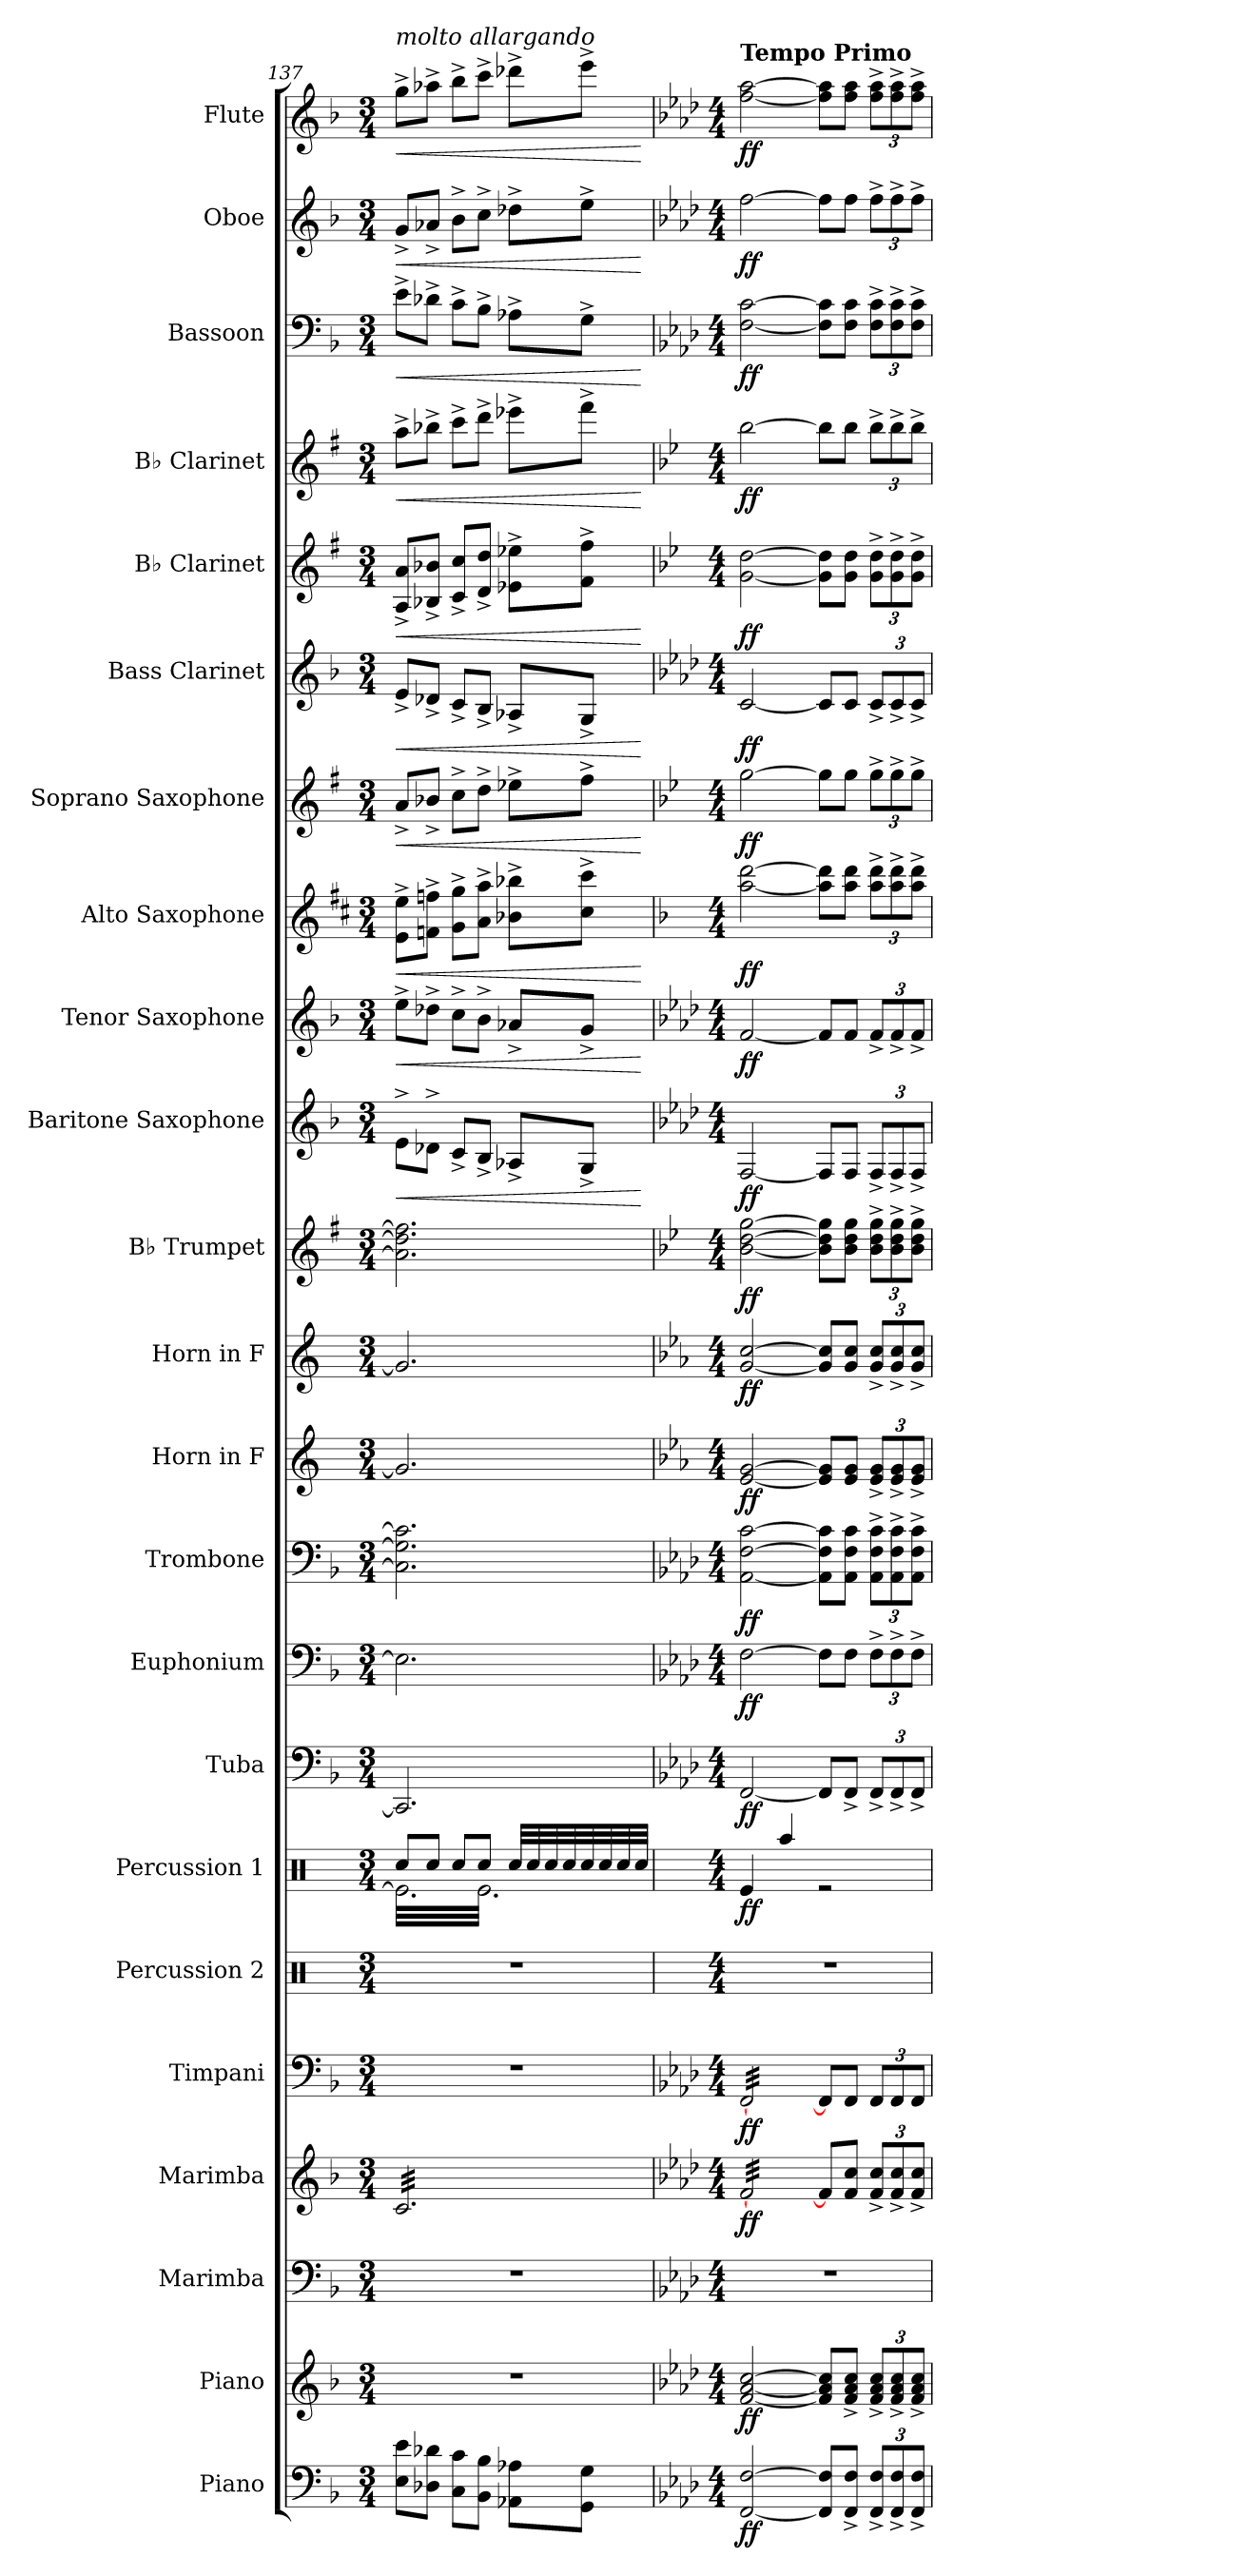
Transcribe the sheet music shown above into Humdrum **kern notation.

**kern	**dynam	**kern	**dynam	**kern	**kern	**dynam	**kern	**dynam	**kern	**kern	**dynam	**kern	**dynam	**kern	**dynam	**kern	**dynam	**kern	**dynam	**kern	**dynam	**kern	**dynam	**kern	**dynam	**kern	**dynam	**kern	**dynam	**kern	**dynam	**kern	**dynam	**kern	**dynam	**kern	**dynam	**kern	**dynam	**kern	**dynam	**kern	**dynam
*part23	*part23	*part22	*part22	*part21	*part20	*part20	*part19	*part19	*part18	*part17	*part17	*part16	*part16	*part15	*part15	*part14	*part14	*part13	*part13	*part12	*part12	*part11	*part11	*part10	*part10	*part9	*part9	*part8	*part8	*part7	*part7	*part6	*part6	*part5	*part5	*part4	*part4	*part3	*part3	*part2	*part2	*part1	*part1
*staff23	*staff23	*staff22	*staff22	*staff21	*staff20	*staff20	*staff19	*staff19	*staff18	*staff17	*staff17	*staff16	*staff16	*staff15	*staff15	*staff14	*staff14	*staff13	*staff13	*staff12	*staff12	*staff11	*staff11	*staff10	*staff10	*staff9	*staff9	*staff8	*staff8	*staff7	*staff7	*staff6	*staff6	*staff5	*staff5	*staff4	*staff4	*staff3	*staff3	*staff2	*staff2	*staff1	*staff1
*I"Piano	*	*I"Piano	*	*I"Marimba	*I"Marimba	*	*I"Timpani	*	*I"Percussion 2	*I"Percussion 1	*	*I"Tuba	*	*I"Euphonium	*	*I"Trombone	*	*I"Horn in F	*	*I"Horn in F	*	*I"B♭ Trumpet	*	*I"Baritone Saxophone	*	*I"Tenor Saxophone	*	*I"Alto Saxophone	*	*I"Soprano Saxophone	*	*I"Bass Clarinet	*	*I"B♭ Clarinet	*	*I"B♭ Clarinet	*	*I"Bassoon	*	*I"Oboe	*	*I"Flute	*
*I'Pno.	*	*I'Pno.	*	*I'Mrm.	*I'Mrm.	*	*I'Timp.	*	*I'Pr. 2	*I'Pr. 1	*	*I'Tu.	*	*I'Eu.	*	*I'Trb.	*	*	*	*	*	*I'B♭ Tpt.	*	*I'Bar. Sax.	*	*I'T. Sax.	*	*I'A. Sax.	*	*I'S. Sax.	*	*I'B. Cl.	*	*I'B♭ Cl.	*	*I'B♭ Cl.	*	*I'Bsn.	*	*I'Ob.	*	*I'Fl.	*
!!LO:PB:g=z
*clefF4	*	*clefG2	*	*clefF4	*clefG2	*	*clefF4	*	*clefX	*clefX	*	*clefF4	*	*clefF4	*	*clefF4	*	*clefG2	*	*clefG2	*	*clefG2	*	*clefG2	*	*clefG2	*	*clefG2	*	*clefG2	*	*clefG2	*	*clefG2	*	*clefG2	*	*clefF4	*	*clefG2	*	*clefG2	*
*	*	*	*	*	*	*	*	*	*	*	*	*	*	*	*	*	*	*ITrd4c7	*	*ITrd4c7	*	*ITrd1c2	*	*ITrd12c21	*	*ITrd8c14	*	*ITrd5c9	*	*ITrd1c2	*	*ITrd8c14	*	*ITrd1c2	*	*ITrd1c2	*	*	*	*	*	*	*
*k[b-]	*	*k[b-]	*	*k[b-]	*k[b-]	*	*k[b-]	*	*k[]	*k[]	*	*k[b-]	*	*k[b-]	*	*k[b-]	*	*k[b-]	*	*k[b-]	*	*k[b-]	*	*k[b-]	*	*k[b-]	*	*k[b-]	*	*k[b-]	*	*k[b-]	*	*k[b-]	*	*k[b-]	*	*k[b-]	*	*k[b-]	*	*k[b-]	*
*M3/4	*	*M3/4	*	*M3/4	*M3/4	*	*M3/4	*	*M3/4	*M3/4	*	*M3/4	*	*M3/4	*	*M3/4	*	*M3/4	*	*M3/4	*	*M3/4	*	*M3/4	*	*M3/4	*	*M3/4	*	*M3/4	*	*M3/4	*	*M3/4	*	*M3/4	*	*M3/4	*	*M3/4	*	*M3/4	*
*MM160	*	*MM160	*	*MM160	*MM160	*	*MM160	*	*MM160	*MM160	*	*MM160	*	*MM160	*	*MM160	*	*MM160	*	*MM160	*	*MM160	*	*MM160	*	*MM160	*	*MM160	*	*MM160	*	*MM160	*	*MM160	*	*MM160	*	*MM160	*	*MM160	*	*MM160	*
=137	=137	=137	=137	=137	=137	=137	=137	=137	=137	=137	=137	=137	=137	=137	=137	=137	=137	=137	=137	=137	=137	=137	=137	=137	=137	=137	=137	=137	=137	=137	=137	=137	=137	=137	=137	=137	=137	=137	=137	=137	=137	=137	=137
*	*	*	*	*	*	*	*	*	*	*^	*	*	*	*	*	*	*	*	*	*	*	*	*	*	*	*	*	*	*	*	*	*	*	*	*	*	*	*	*	*	*	*	*
!	!	!	!	!	!	!	!	!	!	!	!	!	!	!	!	!	!	!	!	!	!	!	!	!	!	!	!	!	!	!	!	!	!	!	!	!	!	!	!	!	!	!	!LO:TX:a:i:t=molto allargando	!
!	!	!	!	!	!	!	!	!	!	!	!	!	!	!	!	!	!	!	!	!	!	!	!	!	!	!LO:HP:b	!	!LO:HP:b	!	!LO:HP:b	!	!LO:HP:b	!	!LO:HP:b	!	!LO:HP:b	!	!LO:HP:b	!	!LO:HP:b	!	!LO:HP:b	!	!LO:HP:b
*	*	*	*	*	*tremolo	*	*	*	*	*	*	*	*	*	*	*	*	*	*	*	*	*	*	*	*	*	*	*	*	*	*	*	*	*	*	*	*	*	*	*	*	*	*	*
*	*	*	*	*	*	*	*	*	*	*tremolo	*	*	*	*	*	*	*	*	*	*	*	*	*	*	*	*	*	*	*	*	*	*	*	*	*	*	*	*	*	*	*	*	*	*
8E\ 8e\L	.	2.r	.	2.r	32c/LLL	.	2.r	.	2.r	32Re\]LLL	8Rcc/L	.	2.CC/]	.	2.E\]	.	2.C\] 2.G\] 2.c\]	.	2.c/]	.	2.c/]	.	2.g\] 2.cc\] 2.ee\]	.	8E^\L	<	8e^\L	<	8G\^ 8g\^L	<	8g^/L	<	8E^/L	<	8G/^ 8g/^L	<	8gg^\L	<	8e^\L	<	8g^/L	<	8gg^\L	<
.	.	.	.	.	32c/	.	.	.	.	32Re\	.	.	.	.	.	.	.	.	.	.	.	.	.	.	.	.	.	.	.	.	.	.	.	.	.	.	.	.	.	.	.	.	.	.
.	.	.	.	.	32c/	.	.	.	.	32Re\	.	.	.	.	.	.	.	.	.	.	.	.	.	.	.	.	.	.	.	.	.	.	.	.	.	.	.	.	.	.	.	.	.	.
.	.	.	.	.	32c/	.	.	.	.	32Re\	.	.	.	.	.	.	.	.	.	.	.	.	.	.	.	.	.	.	.	.	.	.	.	.	.	.	.	.	.	.	.	.	.	.
*	*	*	*	*	*	*	*	*	*	*	*	*	*	*	*	*	*	*	*	*	*	*	*	*	*	*	*	*	*	*	*	*	*	*	*	*	*	*	*	*	*	*	*MM140	*
8D-X\ 8d-X\J	.	.	.	.	32c/	.	.	.	.	32Re\	8Rcc/J	.	.	.	.	.	.	.	.	.	.	.	.	.	8D-X^\J	.	8d-X^\J	.	8A-X\^ 8a-X\^J	.	8a-X^/J	.	8D-X^/J	.	8A-X/^ 8a-X/^J	.	8aa-X^\J	.	8d-X^\J	.	8a-X^/J	.	8aa-X^\J	.
.	.	.	.	.	32c/	.	.	.	.	32Re\	.	.	.	.	.	.	.	.	.	.	.	.	.	.	.	.	.	.	.	.	.	.	.	.	.	.	.	.	.	.	.	.	.	.
.	.	.	.	.	32c/	.	.	.	.	32Re\	.	.	.	.	.	.	.	.	.	.	.	.	.	.	.	.	.	.	.	.	.	.	.	.	.	.	.	.	.	.	.	.	.	.
.	.	.	.	.	32c/	.	.	.	.	32Re\	.	.	.	.	.	.	.	.	.	.	.	.	.	.	.	.	.	.	.	.	.	.	.	.	.	.	.	.	.	.	.	.	.	.
*	*	*	*	*	*	*	*	*	*	*	*	*	*	*	*	*	*	*	*	*	*	*	*	*	*	*	*	*	*	*	*	*	*	*	*	*	*	*	*	*	*	*	*MM120	*
8C\ 8c\L	.	.	.	.	32c/	.	.	.	.	32Re\	8Rcc/L	.	.	.	.	.	.	.	.	.	.	.	.	.	8C^/L	.	8c^\L	.	8B-\^ 8b-\^L	.	8b-^\L	.	8C^/L	.	8B-/^ 8b-/^L	.	8bb-^\L	.	8c^\L	.	8b-^\L	.	8bb-^\L	.
.	.	.	.	.	32c/	.	.	.	.	32Re\	.	.	.	.	.	.	.	.	.	.	.	.	.	.	.	.	.	.	.	.	.	.	.	.	.	.	.	.	.	.	.	.	.	.
.	.	.	.	.	32c/	.	.	.	.	32Re\	.	.	.	.	.	.	.	.	.	.	.	.	.	.	.	.	.	.	.	.	.	.	.	.	.	.	.	.	.	.	.	.	.	.
.	.	.	.	.	32c/	.	.	.	.	32Re\	.	.	.	.	.	.	.	.	.	.	.	.	.	.	.	.	.	.	.	.	.	.	.	.	.	.	.	.	.	.	.	.	.	.
*	*	*	*	*	*	*	*	*	*	*	*	*	*	*	*	*	*	*	*	*	*	*	*	*	*	*	*	*	*	*	*	*	*	*	*	*	*	*	*	*	*	*	*MM90	*
8BB-\ 8B-\J	.	.	.	.	32c/	.	.	.	.	32Re\	8Rcc/J	.	.	.	.	.	.	.	.	.	.	.	.	.	8BB-^/J	.	8B-^\J	.	8c\^ 8cc\^J	.	8cc^\J	.	8BB-^/J	.	8c/^ 8cc/^J	.	8ccc^\J	.	8B-^\J	.	8cc^\J	.	8ccc^\J	.
.	.	.	.	.	32c/	.	.	.	.	32Re\	.	.	.	.	.	.	.	.	.	.	.	.	.	.	.	.	.	.	.	.	.	.	.	.	.	.	.	.	.	.	.	.	.	.
.	.	.	.	.	32c/	.	.	.	.	32Re\	.	.	.	.	.	.	.	.	.	.	.	.	.	.	.	.	.	.	.	.	.	.	.	.	.	.	.	.	.	.	.	.	.	.
.	.	.	.	.	32c/	.	.	.	.	32Re\	.	.	.	.	.	.	.	.	.	.	.	.	.	.	.	.	.	.	.	.	.	.	.	.	.	.	.	.	.	.	.	.	.	.
*	*	*	*	*	*	*	*	*	*	*	*	*	*	*	*	*	*	*	*	*	*	*	*	*	*	*	*	*	*	*	*	*	*	*	*	*	*	*	*	*	*	*	*MM70	*
8AA-X\ 8A-X\L	.	.	.	.	32c/	.	.	.	.	32Re\	32Rcc/LLL	.	.	.	.	.	.	.	.	.	.	.	.	.	8AA-X^/L	.	8A-X^/L	.	8d-X\^ 8dd-X\^L	.	8dd-X^\L	.	8AA-X^/L	.	8d-X\^ 8dd-X\^L	.	8ddd-X^\L	.	8A-X^\L	.	8dd-X^\L	.	8ddd-X^\L	.
.	.	.	.	.	32c/	.	.	.	.	32Re\	32Rcc/	.	.	.	.	.	.	.	.	.	.	.	.	.	.	.	.	.	.	.	.	.	.	.	.	.	.	.	.	.	.	.	.	.
.	.	.	.	.	32c/	.	.	.	.	32Re\	32Rcc/	.	.	.	.	.	.	.	.	.	.	.	.	.	.	.	.	.	.	.	.	.	.	.	.	.	.	.	.	.	.	.	.	.
.	.	.	.	.	32c/	.	.	.	.	32Re\	32Rcc/	.	.	.	.	.	.	.	.	.	.	.	.	.	.	.	.	.	.	.	.	.	.	.	.	.	.	.	.	.	.	.	.	.
*	*	*	*	*	*	*	*	*	*	*	*	*	*	*	*	*	*	*	*	*	*	*	*	*	*	*	*	*	*	*	*	*	*	*	*	*	*	*	*	*	*	*	*MM40	*
8GG\ 8G\J	.	.	.	.	32c/	.	.	.	.	32Re\	32Rcc/	.	.	.	.	.	.	.	.	.	.	.	.	.	8GG^/J	.	8G^/J	.	8e\^ 8ee\^J	.	8ee^\J	.	8GG^/J	.	8e\^ 8ee\^J	.	8eee^\J	.	8G^\J	.	8ee^\J	.	8eee^\J	.
.	.	.	.	.	32c/	.	.	.	.	32Re\	32Rcc/	.	.	.	.	.	.	.	.	.	.	.	.	.	.	.	.	.	.	.	.	.	.	.	.	.	.	.	.	.	.	.	.	.
.	.	.	.	.	32c/	.	.	.	.	32Re\	32Rcc/	.	.	.	.	.	.	.	.	.	.	.	.	.	.	.	.	.	.	.	.	.	.	.	.	.	.	.	.	.	.	.	.	.
.	.	.	.	.	32c/JJJ	.	.	.	.	32Re\JJJ	32Rcc/JJJ	.	.	.	.	.	.	.	.	.	.	.	.	.	.	.	.	.	.	.	.	.	.	.	.	.	.	.	.	.	.	.	.	.
*	*	*	*	*	*	*	*	*	*	*Xtremolo	*	*	*	*	*	*	*	*	*	*	*	*	*	*	*	*	*	*	*	*	*	*	*	*	*	*	*	*	*	*	*	*	*	*
*	*	*	*	*	*	*	*	*	*	*v	*v	*	*	*	*	*	*	*	*	*	*	*	*	*	*	*	*	*	*	*	*	*	*	*	*	*	*	*	*	*	*	*	*	*
.	.	.	.	.	.	.	.	.	.	.	.	.	.	.	.	.	.	.	.	.	.	.	.	.	[	.	[	.	[	.	[	.	[	.	[	.	[	.	[	.	[	.	[
=138	=138	=138	=138	=138	=138	=138	=138	=138	=138	=138	=138	=138	=138	=138	=138	=138	=138	=138	=138	=138	=138	=138	=138	=138	=138	=138	=138	=138	=138	=138	=138	=138	=138	=138	=138	=138	=138	=138	=138	=138	=138	=138	=138
!!LO:REH:place=s1:a:B:fs=14:t=138
*k[b-e-a-d-]	*	*k[b-e-a-d-]	*	*k[b-e-a-d-]	*k[b-e-a-d-]	*	*k[b-e-a-d-]	*	*	*	*	*k[b-e-a-d-]	*	*k[b-e-a-d-]	*	*k[b-e-a-d-]	*	*k[b-e-a-d-]	*	*k[b-e-a-d-]	*	*k[b-e-a-d-]	*	*k[b-e-a-d-]	*	*k[b-e-a-d-]	*	*k[b-e-a-d-]	*	*k[b-e-a-d-]	*	*k[b-e-a-d-]	*	*k[b-e-a-d-]	*	*k[b-e-a-d-]	*	*k[b-e-a-d-]	*	*k[b-e-a-d-]	*	*k[b-e-a-d-]	*
*M4/4	*	*M4/4	*	*M4/4	*M4/4	*	*M4/4	*	*M4/4	*M4/4	*	*M4/4	*	*M4/4	*	*M4/4	*	*M4/4	*	*M4/4	*	*M4/4	*	*M4/4	*	*M4/4	*	*M4/4	*	*M4/4	*	*M4/4	*	*M4/4	*	*M4/4	*	*M4/4	*	*M4/4	*	*M4/4	*
*	*	*	*	*	*	*	*	*	*	*	*	*	*	*	*	*	*	*	*	*	*	*	*	*	*	*	*	*	*	*	*	*	*	*	*	*	*	*	*	*	*	*MM64	*
!	!	!	!	!	!	!	!	!	!	!	!	!	!	!	!	!	!	!	!	!	!	!	!	!	!	!	!	!	!	!	!	!	!	!	!	!	!	!	!	!	!	!LO:TX:a:B:t=Tempo Primo	!
!	!LO:DY:b	!	!LO:DY:b	!	!	!LO:DY:b	!	!LO:DY:b	!	!	!LO:DY:b	!	!LO:DY:b	!	!LO:DY:b	!	!LO:DY:b	!	!LO:DY:b	!	!LO:DY:b	!	!LO:DY:b	!	!LO:DY:b	!	!LO:DY:b	!	!LO:DY:b	!	!LO:DY:b	!	!LO:DY:b	!	!LO:DY:b	!	!LO:DY:b	!	!LO:DY:b	!	!LO:DY:b	!	!LO:DY:b
*	*	*	*	*	*	*	*tremolo	*	*	*	*	*	*	*	*	*	*	*	*	*	*	*	*	*	*	*	*	*	*	*	*	*	*	*	*	*	*	*	*	*	*	*	*
[2FF/ [2F/	ff	[2f/ [2a-/ [2cc/	ff	1r	[32f/LLL	ff	[32FF/LLL	ff	1r	4Re/	ff	[2FF/	ff	[2F\	ff	[2AA-\ [2F\ [2c\	ff	[2A-/ [2c/	ff	[2c/ [2f/	ff	[2a-\ [2cc\ [2ff\	ff	[2FF/	ff	[2F/	ff	[2cc\ [2ff\	ff	[2ff\	ff	[2C/	ff	[2f\ [2cc\	ff	[2aa-\	ff	[2F\ [2c\	ff	[2ff\	ff	[2ff\ [2aa-\	ff
.	.	.	.	.	32f/	.	32FF/	.	.	.	.	.	.	.	.	.	.	.	.	.	.	.	.	.	.	.	.	.	.	.	.	.	.	.	.	.	.	.	.	.	.	.	.
.	.	.	.	.	32f/	.	32FF/	.	.	.	.	.	.	.	.	.	.	.	.	.	.	.	.	.	.	.	.	.	.	.	.	.	.	.	.	.	.	.	.	.	.	.	.
.	.	.	.	.	32f/	.	32FF/	.	.	.	.	.	.	.	.	.	.	.	.	.	.	.	.	.	.	.	.	.	.	.	.	.	.	.	.	.	.	.	.	.	.	.	.
.	.	.	.	.	32f/	.	32FF/	.	.	.	.	.	.	.	.	.	.	.	.	.	.	.	.	.	.	.	.	.	.	.	.	.	.	.	.	.	.	.	.	.	.	.	.
.	.	.	.	.	32f/	.	32FF/	.	.	.	.	.	.	.	.	.	.	.	.	.	.	.	.	.	.	.	.	.	.	.	.	.	.	.	.	.	.	.	.	.	.	.	.
.	.	.	.	.	32f/	.	32FF/	.	.	.	.	.	.	.	.	.	.	.	.	.	.	.	.	.	.	.	.	.	.	.	.	.	.	.	.	.	.	.	.	.	.	.	.
.	.	.	.	.	32f/	.	32FF/	.	.	.	.	.	.	.	.	.	.	.	.	.	.	.	.	.	.	.	.	.	.	.	.	.	.	.	.	.	.	.	.	.	.	.	.
.	.	.	.	.	32f/	.	32FF/	.	.	4Raa/	.	.	.	.	.	.	.	.	.	.	.	.	.	.	.	.	.	.	.	.	.	.	.	.	.	.	.	.	.	.	.	.	.
.	.	.	.	.	32f/	.	32FF/	.	.	.	.	.	.	.	.	.	.	.	.	.	.	.	.	.	.	.	.	.	.	.	.	.	.	.	.	.	.	.	.	.	.	.	.
.	.	.	.	.	32f/	.	32FF/	.	.	.	.	.	.	.	.	.	.	.	.	.	.	.	.	.	.	.	.	.	.	.	.	.	.	.	.	.	.	.	.	.	.	.	.
.	.	.	.	.	32f/	.	32FF/	.	.	.	.	.	.	.	.	.	.	.	.	.	.	.	.	.	.	.	.	.	.	.	.	.	.	.	.	.	.	.	.	.	.	.	.
.	.	.	.	.	32f/	.	32FF/	.	.	.	.	.	.	.	.	.	.	.	.	.	.	.	.	.	.	.	.	.	.	.	.	.	.	.	.	.	.	.	.	.	.	.	.
.	.	.	.	.	32f/	.	32FF/	.	.	.	.	.	.	.	.	.	.	.	.	.	.	.	.	.	.	.	.	.	.	.	.	.	.	.	.	.	.	.	.	.	.	.	.
.	.	.	.	.	32f/	.	32FF/	.	.	.	.	.	.	.	.	.	.	.	.	.	.	.	.	.	.	.	.	.	.	.	.	.	.	.	.	.	.	.	.	.	.	.	.
.	.	.	.	.	32f/JJJ	.	32FF/JJJ	.	.	.	.	.	.	.	.	.	.	.	.	.	.	.	.	.	.	.	.	.	.	.	.	.	.	.	.	.	.	.	.	.	.	.	.
*	*	*	*	*	*	*	*Xtremolo	*	*	*	*	*	*	*	*	*	*	*	*	*	*	*	*	*	*	*	*	*	*	*	*	*	*	*	*	*	*	*	*	*	*	*	*
*	*	*	*	*	*Xtremolo	*	*	*	*	*	*	*	*	*	*	*	*	*	*	*	*	*	*	*	*	*	*	*	*	*	*	*	*	*	*	*	*	*	*	*	*	*	*
8FF/] 8F/]L	.	8f/] 8a-/] 8cc/]L	.	.	8f/L]	.	8FF/L]	.	.	2re	.	8FF/L]	.	8F\L]	.	8AA-\] 8F\] 8c\]L	.	8A-/] 8c/]L	.	8c/] 8f/]L	.	8a-\] 8cc\] 8ff\]L	.	8FF/L]	.	8F/L]	.	8cc\] 8ff\]L	.	8ff\L]	.	8C/L]	.	8f\] 8cc\]L	.	8aa-\L]	.	8F\] 8c\]L	.	8ff\L]	.	8ff\] 8aa-\]L	.
8FF/^ 8F/^J	.	8f/^ 8a-/^ 8cc/^J	.	.	8f/ 8cc/J	.	8FF/J	.	.	.	.	8FF^/J	.	8F\J	.	8AA-\ 8F\ 8c\J	.	8A-/ 8c/J	.	8c/ 8f/J	.	8a-\ 8cc\ 8ff\J	.	8FF/J	.	8F/J	.	8cc\ 8ff\J	.	8ff\J	.	8C/J	.	8f\ 8cc\J	.	8aa-\J	.	8F\ 8c\J	.	8ff\J	.	8ff\ 8aa-\J	.
*Xbrackettup	*	*Xbrackettup	*	*	*Xbrackettup	*	*Xbrackettup	*	*	*	*	*Xbrackettup	*	*Xbrackettup	*	*Xbrackettup	*	*Xbrackettup	*	*Xbrackettup	*	*Xbrackettup	*	*Xbrackettup	*	*Xbrackettup	*	*Xbrackettup	*	*Xbrackettup	*	*Xbrackettup	*	*Xbrackettup	*	*Xbrackettup	*	*Xbrackettup	*	*Xbrackettup	*	*Xbrackettup	*
12FF/^ 12F/^L	.	12f/^ 12a-/^ 12cc/^L	.	.	12f/^ 12cc/^L	.	12FF/L	.	.	.	.	12FF^/L	.	12F^\L	.	12AA-\^ 12F\^ 12c\^L	.	12A-/^ 12c/^L	.	12c/^ 12f/^L	.	12a-\^ 12cc\^ 12ff\^L	.	12FF^/L	.	12F^/L	.	12cc\^ 12ff\^L	.	12ff^\L	.	12C^/L	.	12f\^ 12cc\^L	.	12aa-^\L	.	12F\^ 12c\^L	.	12ff^\L	.	12ff\^ 12aa-\^L	.
12FF/^ 12F/^	.	12f/^ 12a-/^ 12cc/^	.	.	12f/^ 12cc/^	.	12FF/	.	.	.	.	12FF^/	.	12F^\	.	12AA-\^ 12F\^ 12c\^	.	12A-/^ 12c/^	.	12c/^ 12f/^	.	12a-\^ 12cc\^ 12ff\^	.	12FF^/	.	12F^/	.	12cc\^ 12ff\^	.	12ff^\	.	12C^/	.	12f\^ 12cc\^	.	12aa-^\	.	12F\^ 12c\^	.	12ff^\	.	12ff\^ 12aa-\^	.
12FF/^ 12F/^J	.	12f/^ 12a-/^ 12cc/^J	.	.	12f/^ 12cc/^J	.	12FF/J	.	.	.	.	12FF^/J	.	12F^\J	.	12AA-\^ 12F\^ 12c\^J	.	12A-/^ 12c/^J	.	12c/^ 12f/^J	.	12a-\^ 12cc\^ 12ff\^J	.	12FF^/J	.	12F^/J	.	12cc\^ 12ff\^J	.	12ff^\J	.	12C^/J	.	12f\^ 12cc\^J	.	12aa-^\J	.	12F\^ 12c\^J	.	12ff^\J	.	12ff\^ 12aa-\^J	.
=	=	=	=	=	=	=	=	=	=	=	=	=	=	=	=	=	=	=	=	=	=	=	=	=	=	=	=	=	=	=	=	=	=	=	=	=	=	=	=	=	=	=	=
*-	*-	*-	*-	*-	*-	*-	*-	*-	*-	*-	*-	*-	*-	*-	*-	*-	*-	*-	*-	*-	*-	*-	*-	*-	*-	*-	*-	*-	*-	*-	*-	*-	*-	*-	*-	*-	*-	*-	*-	*-	*-	*-	*-
